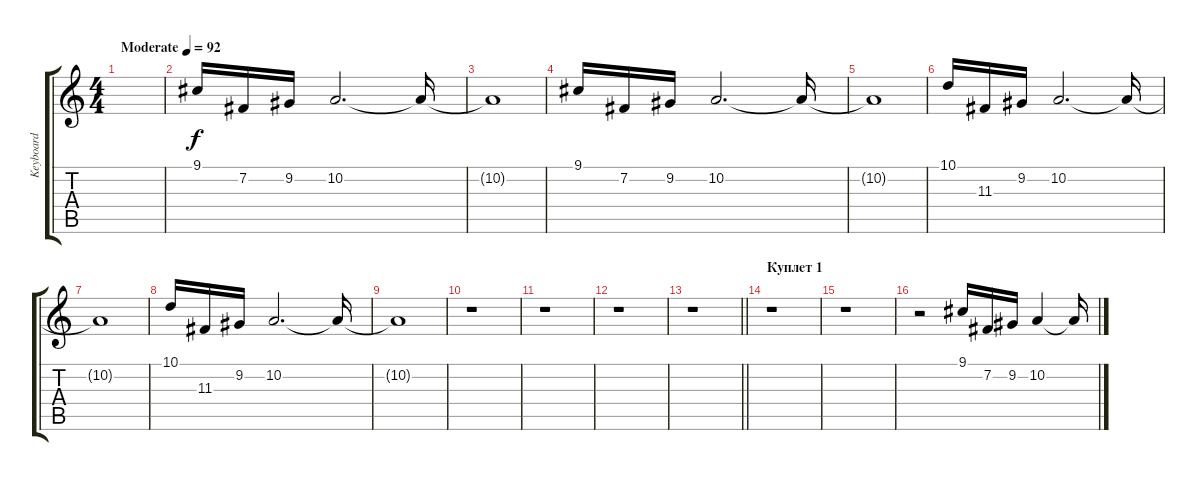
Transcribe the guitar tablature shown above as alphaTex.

\track ("Keyboard" "Keyboard") {instrument acousticgrandpiano}
\staff {score tabs}
\tuning (E4 B3 G3 D3 A2 E2) {hide}
\ts (4 4)
\tempo (92 "Moderate")
\clef g2
\ks c
|
9.1.16 7.2.16 9.2.16 10.2.2{d} 10.2{t}.16 |
10.2{t}.1 |
9.1.16 7.2.16 9.2.16 10.2.2{d} 10.2{t}.16 |
10.2{t}.1 |
10.1.16 11.3.16 9.2.16 10.2.2{d} 10.2{t}.16 |
10.2{t}.1 |
10.1.16 11.3.16 9.2.16 10.2.2{d} 10.2{t}.16 |
10.2{t}.1 |
r.1 |
r.1 |
r.1 |
\barLineRight lightlight
r.1 |
\section ("" "Куплет 1")
r.1 |
r.1 |
r.2 9.1.16 7.2.16 9.2.16 10.2.4 10.2{t}.16
